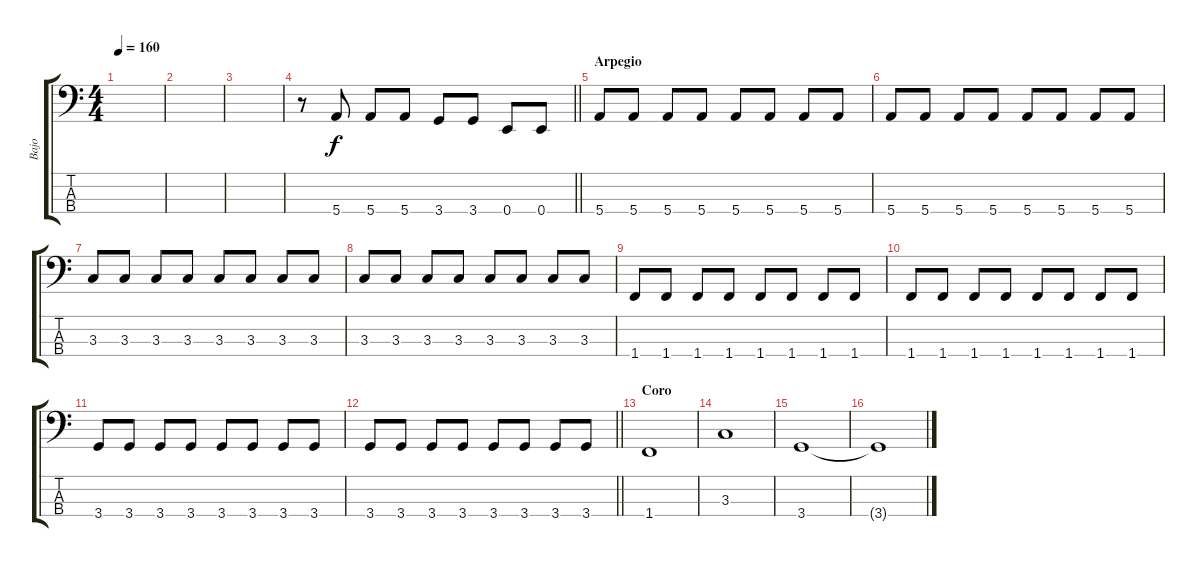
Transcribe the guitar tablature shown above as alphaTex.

\track ("Bajo" "Bajo") {instrument electricbasspick}
\staff {score tabs}
\tuning (G2 D2 A1 E1) {hide}
\ts (4 4)
\tempo 160
\clef f4
\ks c
|
|
|
\barLineRight lightlight
r.8 5.4.8 5.4.8 5.4.8 3.4.8 3.4.8 0.4.8 0.4.8 |
\section ("" "Arpegio")
5.4.8 5.4.8 5.4.8 5.4.8 5.4.8 5.4.8 5.4.8 5.4.8 |
5.4.8 5.4.8 5.4.8 5.4.8 5.4.8 5.4.8 5.4.8 5.4.8 |
3.3.8 3.3.8 3.3.8 3.3.8 3.3.8 3.3.8 3.3.8 3.3.8 |
3.3.8 3.3.8 3.3.8 3.3.8 3.3.8 3.3.8 3.3.8 3.3.8 |
1.4.8 1.4.8 1.4.8 1.4.8 1.4.8 1.4.8 1.4.8 1.4.8 |
1.4.8 1.4.8 1.4.8 1.4.8 1.4.8 1.4.8 1.4.8 1.4.8 |
3.4.8 3.4.8 3.4.8 3.4.8 3.4.8 3.4.8 3.4.8 3.4.8 |
\barLineRight lightlight
3.4.8 3.4.8 3.4.8 3.4.8 3.4.8 3.4.8 3.4.8 3.4.8 |
\section ("" "Coro")
1.4.1 |
3.3.1 |
3.4.1 |
3.4{t}.1
